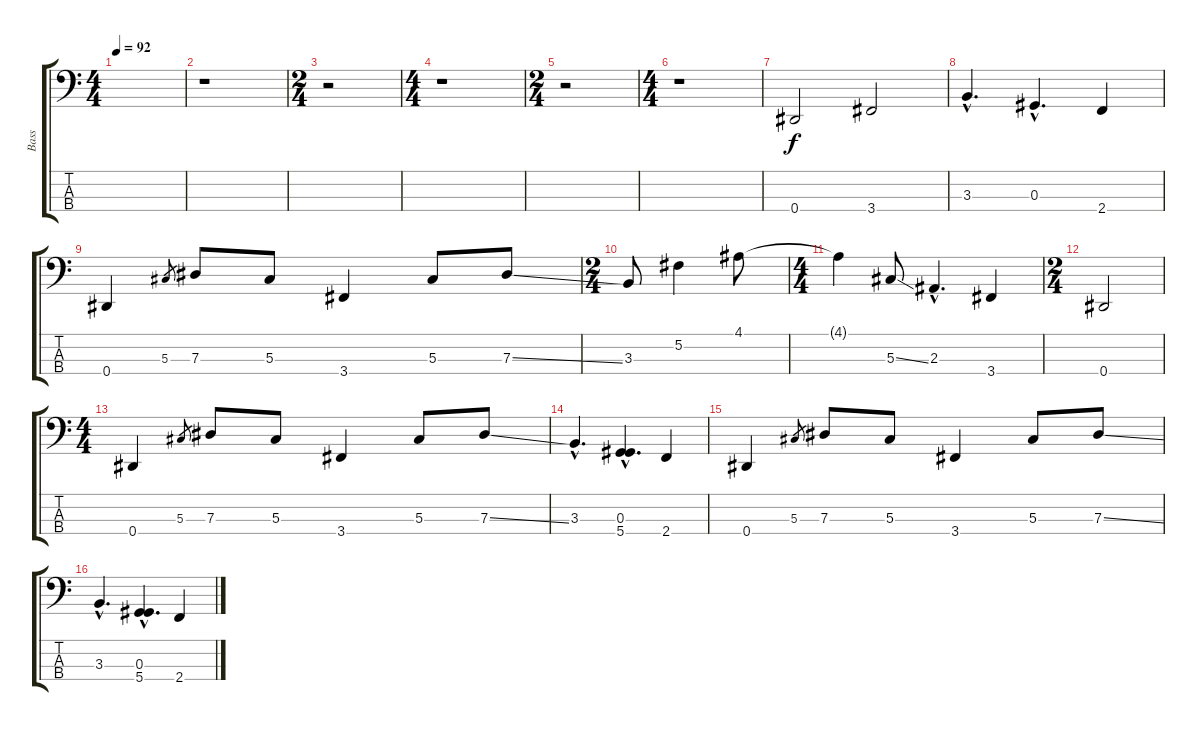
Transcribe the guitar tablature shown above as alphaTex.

\track ("Bass" "Bass") {instrument electricbasspick}
\staff {score tabs}
\tuning (Gb2 Db2 Ab1 Eb1) {hide}
\ts (4 4)
\tempo 92
\clef f4
\ks c
|
r.1 |
\ts (2 4)
r.2 |
\ts (4 4)
r.1 |
\ts (2 4)
r.2 |
\ts (4 4)
r.1 |
0.4.2 3.4.2 |
3.3{hac}.4{d} 0.3{hac}.4{d} 2.4.4 |
0.4.4 5.3.8{gr} 7.3.8 5.3.8 3.4.4 5.3.8 7.3{ss}.8 |
\ts (2 4)
3.3.8 5.2.4 4.1.8 |
\ts (4 4)
4.1{t}.4 5.3{ss}.8 2.3{hac}.4{d} 3.4.4 |
\ts (2 4)
0.4.2 |
\ts (4 4)
0.4.4 5.3.8{gr} 7.3.8 5.3.8 3.4.4 5.3.8 7.3{ss}.8 |
3.3{hac}.4{d} (0.3{hac} 5.4{hac}).4{d} 2.4.4 |
0.4.4 5.3.8{gr} 7.3.8 5.3.8 3.4.4 5.3.8 7.3{ss}.8 |
3.3{hac}.4{d} (0.3{hac} 5.4{hac}).4{d} 2.4.4
